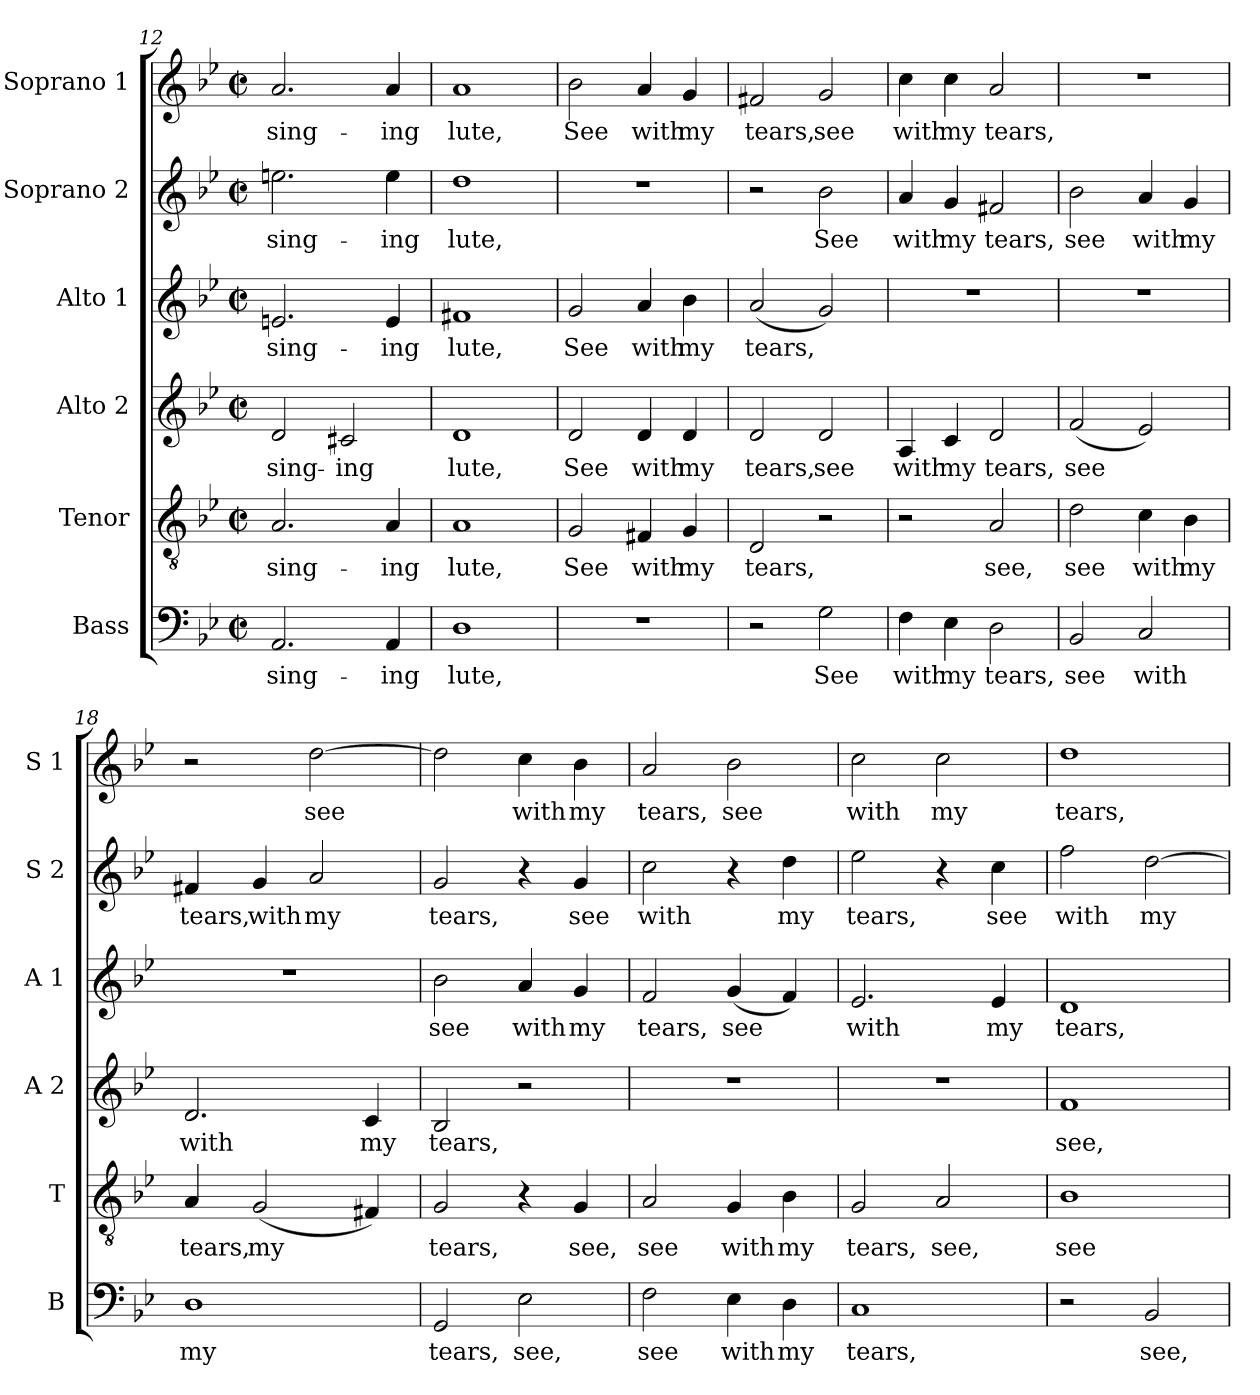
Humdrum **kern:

**kern	**text	**kern	**text	**kern	**text	**kern	**text	**kern	**text	**kern	**text
*part6	*part6	*part5	*part5	*part4	*part4	*part3	*part3	*part2	*part2	*part1	*part1
*staff6	*staff6	*staff5	*staff5	*staff4	*staff4	*staff3	*staff3	*staff2	*staff2	*staff1	*staff1
*I"Bass	*	*I"Tenor	*	*I"Alto 2	*	*I"Alto 1	*	*I"Soprano 2	*	*I"Soprano 1	*
*I'B	*	*I'T	*	*I'A 2	*	*I'A 1	*	*I'S 2	*	*I'S 1	*
*clefF4	*	*clefGv2	*	*clefG2	*	*clefG2	*	*clefG2	*	*clefG2	*
*k[b-e-]	*	*k[b-e-]	*	*k[b-e-]	*	*k[b-e-]	*	*k[b-e-]	*	*k[b-e-]	*
*B-:	*	*B-:	*	*B-:	*	*B-:	*	*B-:	*	*B-:	*
*M2/2	*	*M2/2	*	*M2/2	*	*M2/2	*	*M2/2	*	*M2/2	*
*met(c|)	*	*met(c|)	*	*met(c|)	*	*met(c|)	*	*met(c|)	*	*met(c|)	*
=12	=12	=12	=12	=12	=12	=12	=12	=12	=12	=12	=12
2.AA/	sing-	2.A/	sing-	2d/	sing-	2.en/	sing-	2.een\	sing-	2.a/	sing-
.	.	.	.	2c#X/	-ing	.	.	.	.	.	.
4AA/	-ing	4A/	-ing	.	.	4e/	-ing	4ee\	-ing	4a/	-ing
=13	=13	=13	=13	=13	=13	=13	=13	=13	=13	=13	=13
1D	lute,	1A	lute,	1d	lute,	1f#X	lute,	1dd	lute,	1a	lute,
=14	=14	=14	=14	=14	=14	=14	=14	=14	=14	=14	=14
1r	.	2G/	See	2d/	See	2g/	See	1r	.	2b-\	See
.	.	4F#X/	with	4d/	with	4a/	with	.	.	4a/	with
.	.	4G/	my	4d/	my	4b-\	my	.	.	4g/	my
!!LO:PB:g=z
=15	=15	=15	=15	=15	=15	=15	=15	=15	=15	=15	=15
2r	.	2D/	tears,	2d/	tears,	(2a/	tears,	2r	.	2f#X/	tears,
2G\	See	2r	.	2d/	see	2g/)	.	2b-\	See	2g/	see
=16	=16	=16	=16	=16	=16	=16	=16	=16	=16	=16	=16
4F\	with	2r	.	4A/	with	1r	.	4a/	with	4cc\	with
4E-\	my	.	.	4c/	my	.	.	4g/	my	4cc\	my
2D\	tears,	2A/	see,	2d/	tears,	.	.	2f#X/	tears,	2a/	tears,
=17	=17	=17	=17	=17	=17	=17	=17	=17	=17	=17	=17
2BB-/	see	2d\	see	(2f/	see	1r	.	2b-\	see	1r	.
2C/	with	4c\	with	2e-/)	.	.	.	4a/	with	.	.
.	.	4B-\	my	.	.	.	.	4g/	my	.	.
=18	=18	=18	=18	=18	=18	=18	=18	=18	=18	=18	=18
1D	my	4A/	tears,	2.d/	with	1r	.	4f#X/	tears,	2r	.
.	.	(2G/	my	.	.	.	.	4g/	with	.	.
.	.	.	.	.	.	.	.	2a/	my	[2dd\	see
.	.	4F#X/)	.	4c/	my	.	.	.	.	.	.
=19	=19	=19	=19	=19	=19	=19	=19	=19	=19	=19	=19
2GG/	tears,	2G/	tears,	2B-/	tears,	2b-\	see	2g/	tears,	2dd\]	.
2E-\	see,	4r	.	2r	.	4a/	with	4r	.	4cc\	with
.	.	4G/	see,	.	.	4g/	my	4g/	see	4b-\	my
!!LO:LB:g=z
=20	=20	=20	=20	=20	=20	=20	=20	=20	=20	=20	=20
2F\	see	2A/	see	1r	.	2f/	tears,	2cc\	with	2a/	tears,
4E-\	with	4G/	with	.	.	(4g/	see	4r	.	2b-\	see
4D\	my	4B-\	my	.	.	4f/)	.	4dd\	my	.	.
=21	=21	=21	=21	=21	=21	=21	=21	=21	=21	=21	=21
1C	tears,	2G/	tears,	1r	.	2.e-/	with	2ee-\	tears,	2cc\	with
.	.	2A/	see,	.	.	.	.	4r	.	2cc\	my
.	.	.	.	.	.	4e-/	my	4cc\	see	.	.
=22	=22	=22	=22	=22	=22	=22	=22	=22	=22	=22	=22
2r	.	1B-	see	1f	see,	1d	tears,	2ff\	with	1dd	tears,
2BB-/	see,	.	.	.	.	.	.	[2dd\	my	.	.
=	=	=	=	=	=	=	=	=	=	=	=
*-	*-	*-	*-	*-	*-	*-	*-	*-	*-	*-	*-
